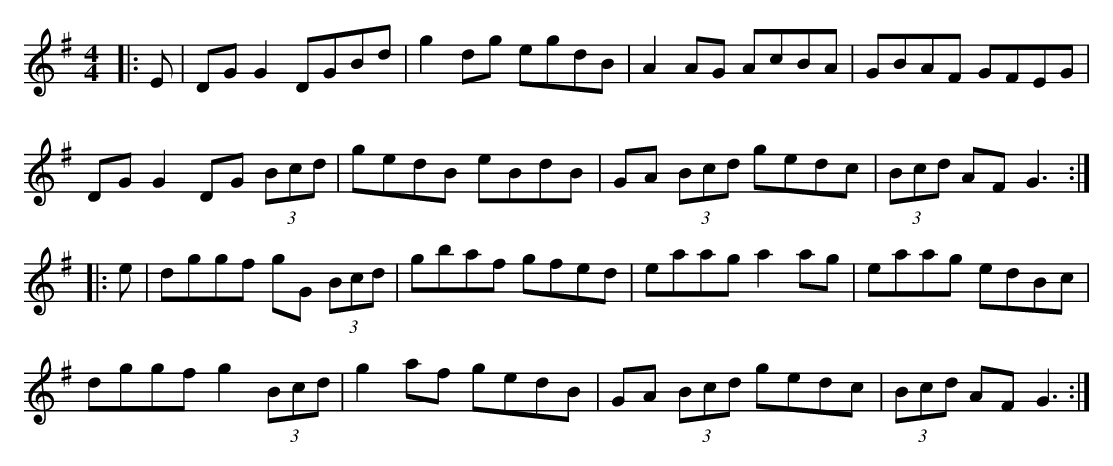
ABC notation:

X:1
M:4/4
K:G
|:E|DG G2 DGBd|g2 dg egdB|A2 AG AcBA|GBAF GFEG|
DG G2 DG (3Bcd|gedB eBdB|GA (3Bcd gedc|(3Bcd AF G3:|
|:e|dggf gG (3Bcd|gbaf gfed|eaag a2 ag|eaag edBc|
dggf g2 (3Bcd|g2 af gedB|GA (3Bcd gedc|(3Bcd AF G3:|
